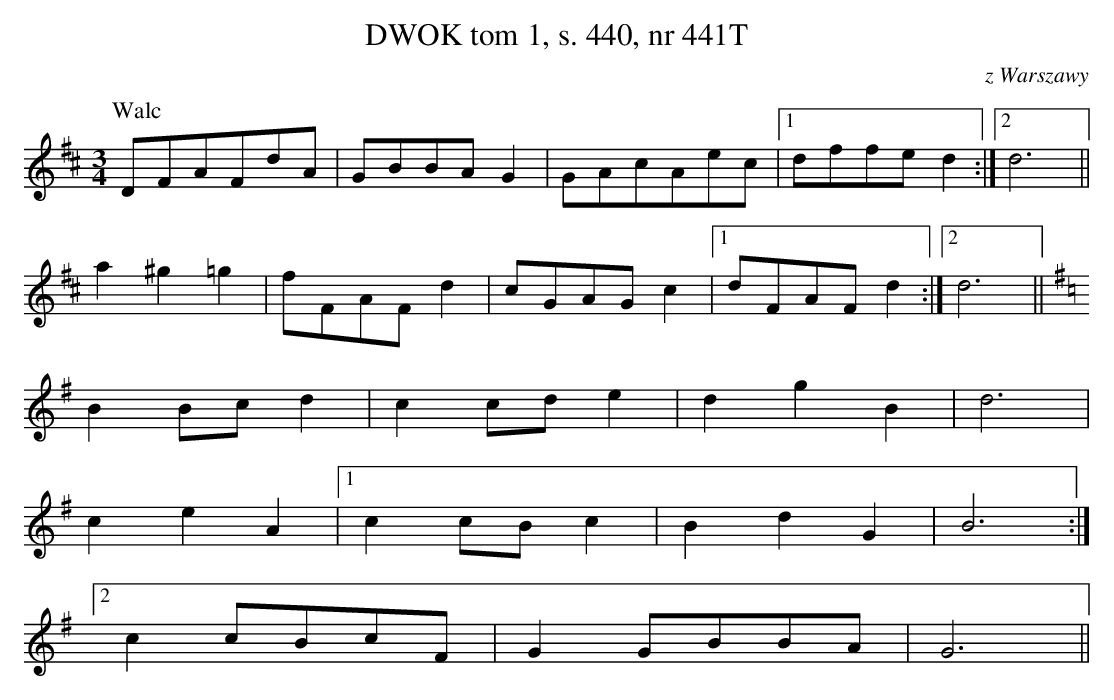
X:1
T: DWOK tom 1, s. 440, nr 441T
O: z Warszawy
M: 3/4
L: 1/8
K: D
P: Walc
DFAFdA | GBBAG2 | GAcAec |[1 dffed2 :|[2 d6||
a2^g2=g2 | fFAFd2 | cGAGc2 |[1 dFAFd2 :|[2 d6 ||
K: G
B2Bcd2 | c2cde2 | d2g2B2 | d6 |
c2e2A2 |[1 c2cBc2 | B2d2G2 | B6 :|
[2 c2cBcF | G2GBBA | G6||
